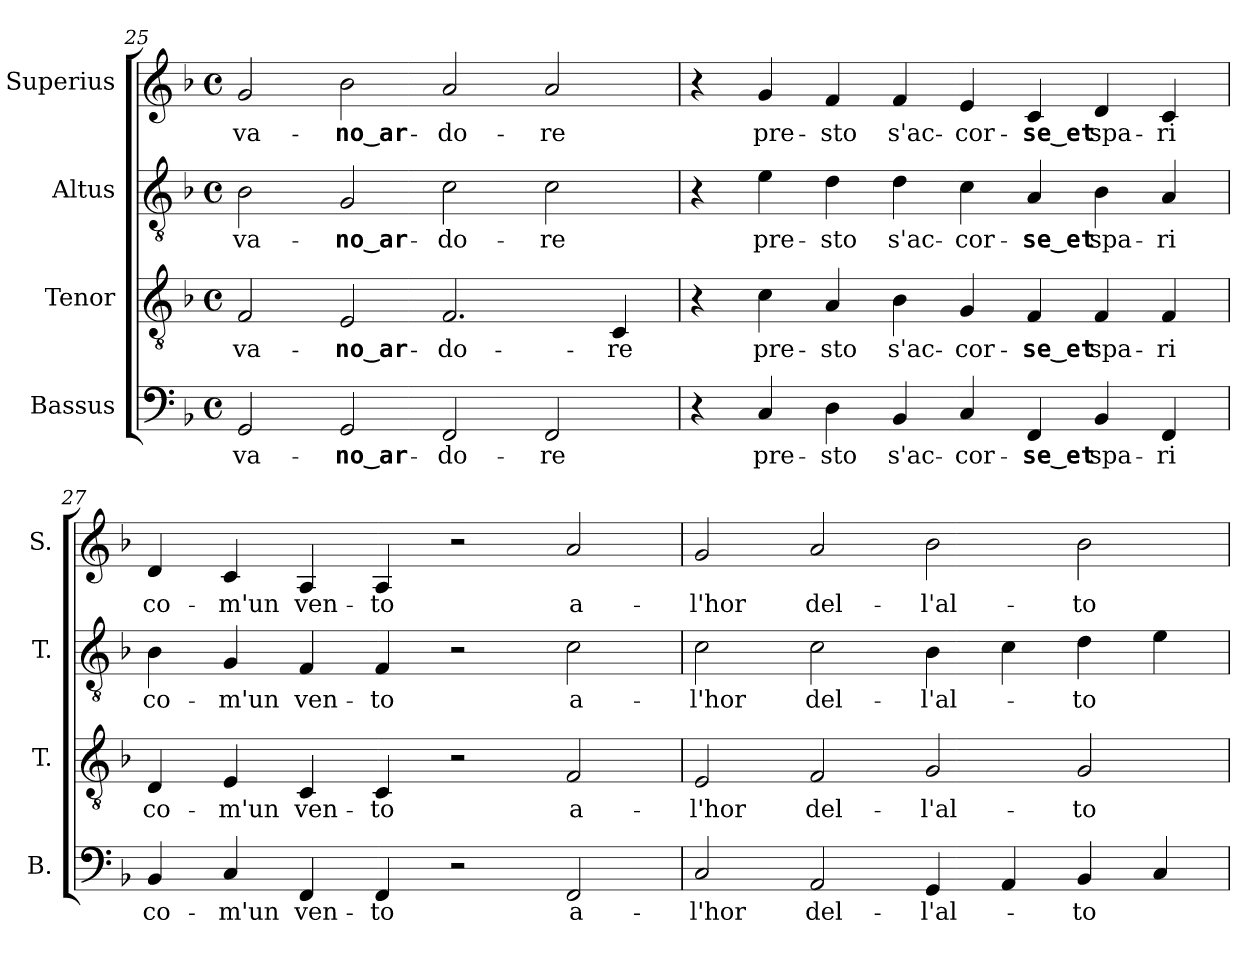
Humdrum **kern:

**kern	**text	**kern	**text	**kern	**text	**kern	**text
*part4	*part4	*part3	*part3	*part2	*part2	*part1	*part1
*staff4	*staff4	*staff3	*staff3	*staff2	*staff2	*staff1	*staff1
*I"Bassus	*	*I"Tenor	*	*I"Altus	*	*I"Superius	*
*I'B.	*	*I'T.	*	*I'T.	*	*I'S.	*
*clefF4	*	*clefGv2	*	*clefGv2	*	*clefG2	*
*	*	*ITrd7c12	*	*ITrd7c12	*	*	*
*k[b-]	*	*k[b-]	*	*k[b-]	*	*k[b-]	*
*F:	*	*F:	*	*F:	*	*F:	*
*M4/4	*	*M4/4	*	*M4/4	*	*M4/4	*
*met(c)	*	*met(c)	*	*met(c)	*	*met(c)	*
=25	=25	=25	=25	=25	=25	=25	=25
!	!LO:LY:b:color=#000000	!	!	!	!	!	!
!	!	!	!LO:LY:b:color=#000000	!	!	!	!
!	!	!	!	!	!LO:LY:b:color=#000000	!	!
!	!	!	!	!	!	!	!LO:LY:b:color=#000000
2GGi/	va-	2FFi/	va-	2BB-i\	va-	2gi/	va-
!	!LO:LY:b:color=#000000	!	!	!	!	!	!
!	!	!	!LO:LY:b:color=#000000	!	!	!	!
!	!	!	!	!	!LO:LY:b:color=#000000	!	!
!	!	!	!	!	!	!	!LO:LY:b:color=#000000
2GGi/	-no_ar-	2EEi/	-no_ar-	2GGi/	-no_ar-	2b-i\	-no_ar-
!	!LO:LY:b:color=#000000	!	!	!	!	!	!
!	!	!	!LO:LY:b:color=#000000	!	!	!	!
!	!	!	!	!	!LO:LY:b:color=#000000	!	!
!	!	!	!	!	!	!	!LO:LY:b:color=#000000
2FFi/	-do-	2.FFi/	-do-	2Ci\	-do-	2ai/	-do-
!	!LO:LY:b:color=#000000	!	!	!	!	!	!
!	!	!	!	!	!LO:LY:b:color=#000000	!	!
!	!	!	!	!	!	!	!LO:LY:b:color=#000000
2FFi/	-re	.	.	2Ci\	-re	2ai/	-re
!	!	!	!LO:LY:b:color=#000000	!	!	!	!
.	.	4CCi/	-re	.	.	.	.
!!LO:LB:g=z
=26	=26	=26	=26	=26	=26	=26	=26
4r	.	4r	.	4r	.	4r	.
!	!LO:LY:b:color=#000000	!	!	!	!	!	!
!	!	!	!LO:LY:b:color=#000000	!	!	!	!
!	!	!	!	!	!LO:LY:b:color=#000000	!	!
!	!	!	!	!	!	!	!LO:LY:b:color=#000000
4Ci/	pre-	4Ci\	pre-	4Ei\	pre-	4gi/	pre-
!	!LO:LY:b:color=#000000	!	!	!	!	!	!
!	!	!	!LO:LY:b:color=#000000	!	!	!	!
!	!	!	!	!	!LO:LY:b:color=#000000	!	!
!	!	!	!	!	!	!	!LO:LY:b:color=#000000
4Di\	-sto	4AAi/	-sto	4Di\	-sto	4fi/	-sto
!	!LO:LY:b:color=#000000	!	!	!	!	!	!
!	!	!	!LO:LY:b:color=#000000	!	!	!	!
!	!	!	!	!	!LO:LY:b:color=#000000	!	!
!	!	!	!	!	!	!	!LO:LY:b:color=#000000
4BB-i/	s'ac-	4BB-i\	s'ac-	4Di\	s'ac-	4fi/	s'ac-
!	!LO:LY:b:color=#000000	!	!	!	!	!	!
!	!	!	!LO:LY:b:color=#000000	!	!	!	!
!	!	!	!	!	!LO:LY:b:color=#000000	!	!
!	!	!	!	!	!	!	!LO:LY:b:color=#000000
4Ci/	-cor-	4GGi/	-cor-	4Ci\	-cor-	4ei/	-cor-
!	!LO:LY:b:color=#000000	!	!	!	!	!	!
!	!	!	!LO:LY:b:color=#000000	!	!	!	!
!	!	!	!	!	!LO:LY:b:color=#000000	!	!
!	!	!	!	!	!	!	!LO:LY:b:color=#000000
4FFi/	-se_et	4FFi/	-se_et	4AAi/	-se_et	4ci/	-se_et
!	!LO:LY:b:color=#000000	!	!	!	!	!	!
!	!	!	!LO:LY:b:color=#000000	!	!	!	!
!	!	!	!	!	!LO:LY:b:color=#000000	!	!
!	!	!	!	!	!	!	!LO:LY:b:color=#000000
4BB-i/	spa-	4FFi/	spa-	4BB-i\	spa-	4di/	spa-
!	!LO:LY:b:color=#000000	!	!	!	!	!	!
!	!	!	!LO:LY:b:color=#000000	!	!	!	!
!	!	!	!	!	!LO:LY:b:color=#000000	!	!
!	!	!	!	!	!	!	!LO:LY:b:color=#000000
4FFi/	-ri	4FFi/	-ri	4AAi/	-ri	4ci/	-ri
=27	=27	=27	=27	=27	=27	=27	=27
!	!LO:LY:b:color=#000000	!	!	!	!	!	!
!	!	!	!LO:LY:b:color=#000000	!	!	!	!
!	!	!	!	!	!LO:LY:b:color=#000000	!	!
!	!	!	!	!	!	!	!LO:LY:b:color=#000000
4BB-i/	co-	4DDi/	co-	4BB-i\	co-	4di/	co-
!	!LO:LY:b:color=#000000	!	!	!	!	!	!
!	!	!	!LO:LY:b:color=#000000	!	!	!	!
!	!	!	!	!	!LO:LY:b:color=#000000	!	!
!	!	!	!	!	!	!	!LO:LY:b:color=#000000
4Ci/	-m'un	4EEi/	-m'un	4GGi/	-m'un	4ci/	-m'un
!	!LO:LY:b:color=#000000	!	!	!	!	!	!
!	!	!	!LO:LY:b:color=#000000	!	!	!	!
!	!	!	!	!	!LO:LY:b:color=#000000	!	!
!	!	!	!	!	!	!	!LO:LY:b:color=#000000
4FFi/	ven-	4CCi/	ven-	4FFi/	ven-	4Ai/	ven-
!	!LO:LY:b:color=#000000	!	!	!	!	!	!
!	!	!	!LO:LY:b:color=#000000	!	!	!	!
!	!	!	!	!	!LO:LY:b:color=#000000	!	!
!	!	!	!	!	!	!	!LO:LY:b:color=#000000
4FFi/	-to	4CCi/	-to	4FFi/	-to	4Ai/	-to
2r	.	2r	.	2r	.	2r	.
!	!LO:LY:b:color=#000000	!	!	!	!	!	!
!	!	!	!LO:LY:b:color=#000000	!	!	!	!
!	!	!	!	!	!LO:LY:b:color=#000000	!	!
!	!	!	!	!	!	!	!LO:LY:b:color=#000000
2FFi/	a-	2FFi/	a-	2Ci\	a-	2ai/	a-
=28	=28	=28	=28	=28	=28	=28	=28
!	!LO:LY:b:color=#000000	!	!	!	!	!	!
!	!	!	!LO:LY:b:color=#000000	!	!	!	!
!	!	!	!	!	!LO:LY:b:color=#000000	!	!
!	!	!	!	!	!	!	!LO:LY:b:color=#000000
2Ci/	-l'hor	2EEi/	-l'hor	2Ci\	-l'hor	2gi/	-l'hor
!	!LO:LY:b:color=#000000	!	!	!	!	!	!
!	!	!	!LO:LY:b:color=#000000	!	!	!	!
!	!	!	!	!	!LO:LY:b:color=#000000	!	!
!	!	!	!	!	!	!	!LO:LY:b:color=#000000
2AAi/	del-	2FFi/	del-	2Ci\	del-	2ai/	del-
!	!LO:LY:b:color=#000000	!	!	!	!	!	!
!	!	!	!LO:LY:b:color=#000000	!	!	!	!
!	!	!	!	!	!LO:LY:b:color=#000000	!	!
!	!	!	!	!	!	!	!LO:LY:b:color=#000000
4GGi/	-l'al-	2GGi/	-l'al-	4BB-i\	-l'al-	2b-i\	-l'al-
4AAi/	.	.	.	4Ci\	.	.	.
!	!LO:LY:b:color=#000000	!	!	!	!	!	!
!	!	!	!LO:LY:b:color=#000000	!	!	!	!
!	!	!	!	!	!LO:LY:b:color=#000000	!	!
!	!	!	!	!	!	!	!LO:LY:b:color=#000000
4BB-i/	-to	2GGi/	-to	4Di\	-to	2b-i\	-to
4Ci/	.	.	.	4Ei\	.	.	.
=	=	=	=	=	=	=	=
*-	*-	*-	*-	*-	*-	*-	*-
